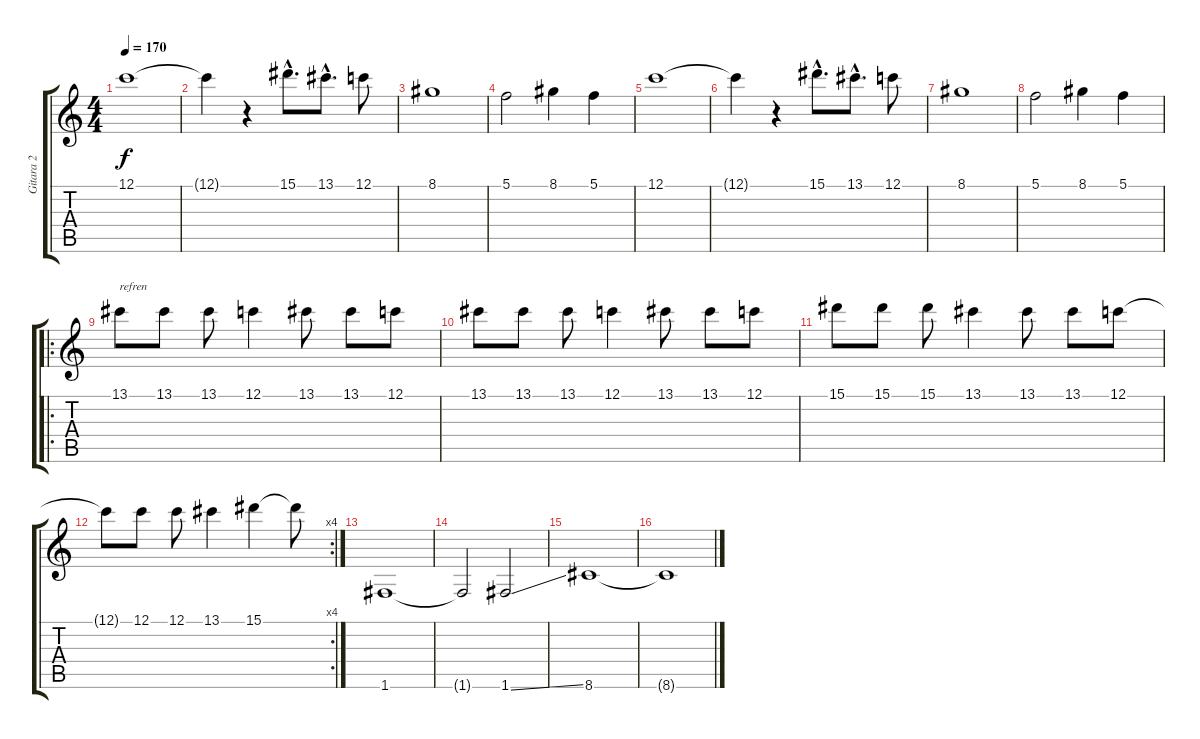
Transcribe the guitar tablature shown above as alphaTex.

\track ("Gitara 2" "Gitara 2") {instrument overdrivenguitar}
\staff {score tabs}
\tuning (C4 C4 Ab3 Eb3 Bb2 F2) {hide}
\ts (4 4)
\tempo 170
\clef g2
\ks c
12.1.1{dy f} |
12.1{t}.4 r.4 15.1{hac}.8{d} 13.1{hac}.8{d} 12.1.8 |
8.1.1 |
5.1.2 8.1.4 5.1.4 |
12.1.1 |
12.1{t}.4 r.4 15.1{hac}.8{d} 13.1{hac}.8{d} 12.1.8 |
8.1.1 |
5.1.2 8.1.4 5.1.4 |
\ro
13.1.8{txt "refren"} 13.1.8 13.1.8 12.1.4 13.1.8 13.1.8 12.1.8 |
13.1.8 13.1.8 13.1.8 12.1.4 13.1.8 13.1.8 12.1.8 |
15.1.8 15.1.8 15.1.8 13.1.4 13.1.8 13.1.8 12.1.8 |
\rc 4
12.1{t}.8 12.1.8 12.1.8 13.1.4 15.1.4 15.1{t}.8 |
1.6.1 |
1.6{t}.2 1.6{ss}.2 |
8.6.1 |
8.6{t}.1
